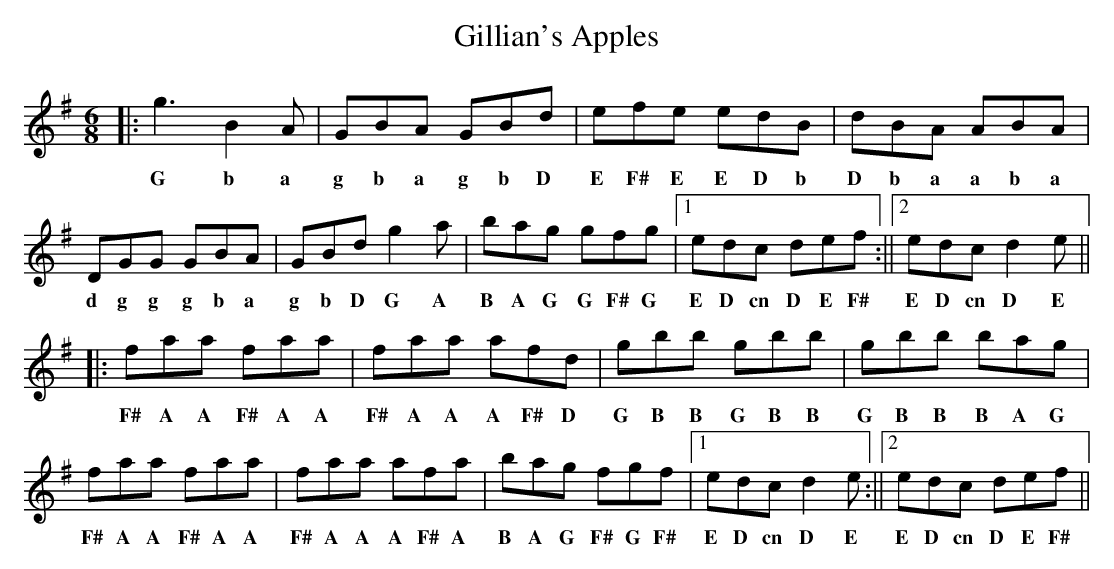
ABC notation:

X:1
T:Gillian's Apples
M:6/8
L:1/8
K:G
|:g3 B2A|GBA GBd|efe edB|dBA ABA|
w:G b a g b a g b D E F# E E D b D b a a b a
DGG GBA|GBd g2a|bag gfg|1edc def:||2edc d2e||
w:d g g g b a g b D G A B A G G F# G E D cn D E F# E D cn D E
|:faa faa|faa afd|gbb gbb|gbb bag|
w:F# A A F# A A F# A A A F# D G B B G B B G B B B A G
faa faa|faa afa|bag fgf|1edc d2e:||2edc def||
w:F# A A F# A A F# A A A F# A B A G F# G F# E D cn D E E D cn D E F#
